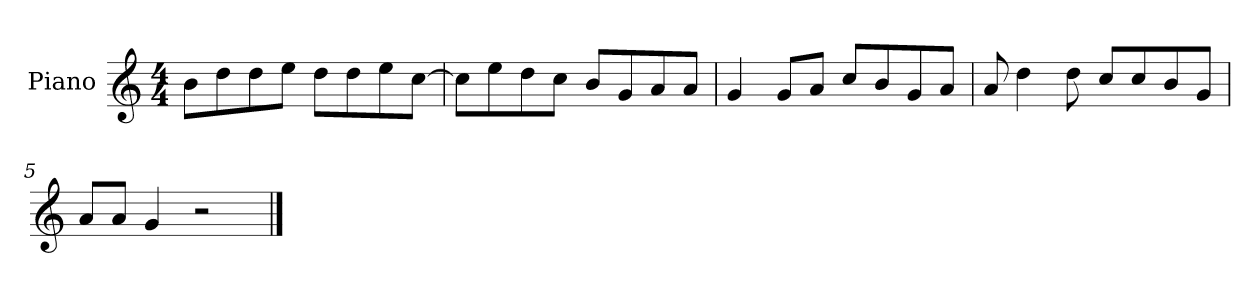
**kern
*part1
*staff1
*I"Piano
*I'P-no
*clefG2
*k[]
*M4/4
*MM90
=1
8b\L
8dd\
8dd\
8ee\J
8dd\L
8dd\
8ee\
[8cc\J
=2
8cc\L]
8ee\
8dd\
8cc\J
8b/L
8g/
8a/
8a/J
=3
4g/
8g/L
8a/J
8cc/L
8b/
8g/
8a/J
=4
8a/
4dd\
8dd\
8cc/L
8cc/
8b/
8g/J
=5
8a/L
8a/J
4g/
2r
==
*-
